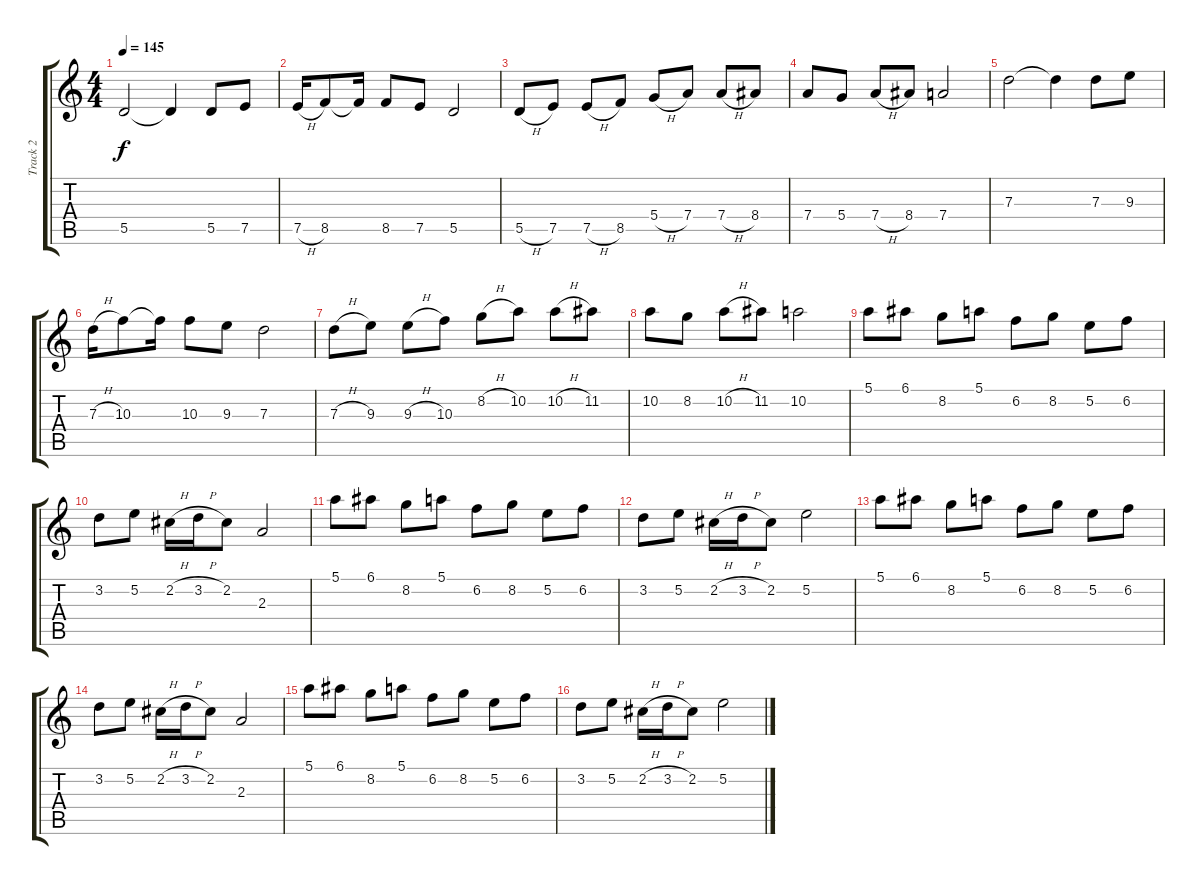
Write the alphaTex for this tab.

\track ("Track 2" "Track 2") {instrument distortionguitar}
\staff {score tabs}
\tuning (E4 B3 G3 D3 A2 E2) {hide}
\ts (4 4)
\tempo 145
\clef g2
\ks c
5.5.2{dy f} 5.5{t}.4 5.5.8 7.5.8 |
7.5{h}.16 8.5.8 8.5{t}.16 8.5.8 7.5.8 5.5.2 |
5.5{h}.8 7.5.8 7.5{h}.8 8.5.8 5.4{h}.8 7.4.8 7.4{h}.8 8.4.8 |
7.4.8 5.4.8 7.4{h}.8 8.4.8 7.4.2 |
7.3.2 7.3{t}.4 7.3.8 9.3.8 |
7.3{h}.16 10.3.8 10.3{t}.16 10.3.8 9.3.8 7.3.2 |
7.3{h}.8 9.3.8 9.3{h}.8 10.3.8 8.2{h}.8 10.2.8 10.2{h}.8 11.2.8 |
10.2.8 8.2.8 10.2{h}.8 11.2.8 10.2.2 |
5.1.8 6.1.8 8.2.8 5.1.8 6.2.8 8.2.8 5.2.8 6.2.8 |
3.2.8 5.2.8 2.2{h}.16 3.2{h}.16 2.2.8 2.3.2 |
5.1.8 6.1.8 8.2.8 5.1.8 6.2.8 8.2.8 5.2.8 6.2.8 |
3.2.8 5.2.8 2.2{h}.16 3.2{h}.16 2.2.8 5.2.2 |
5.1.8 6.1.8 8.2.8 5.1.8 6.2.8 8.2.8 5.2.8 6.2.8 |
3.2.8 5.2.8 2.2{h}.16 3.2{h}.16 2.2.8 2.3.2 |
5.1.8 6.1.8 8.2.8 5.1.8 6.2.8 8.2.8 5.2.8 6.2.8 |
3.2.8 5.2.8 2.2{h}.16 3.2{h}.16 2.2.8 5.2.2
